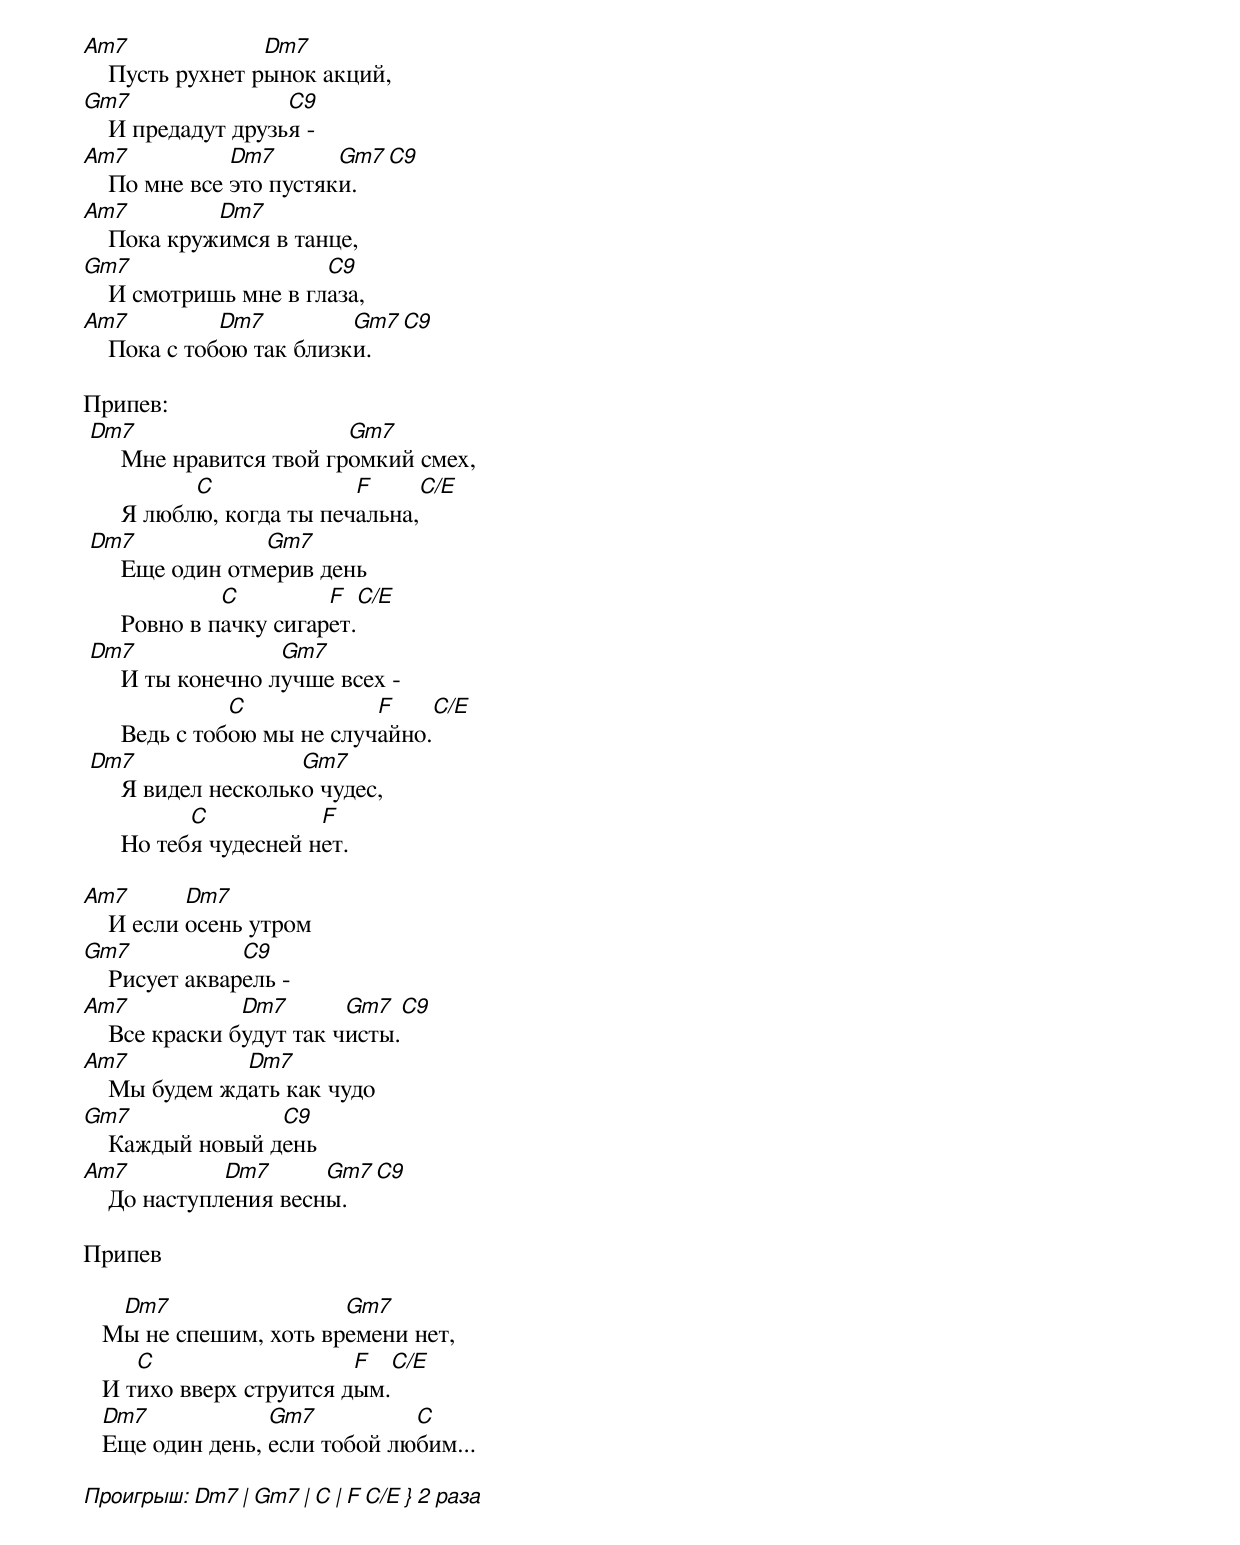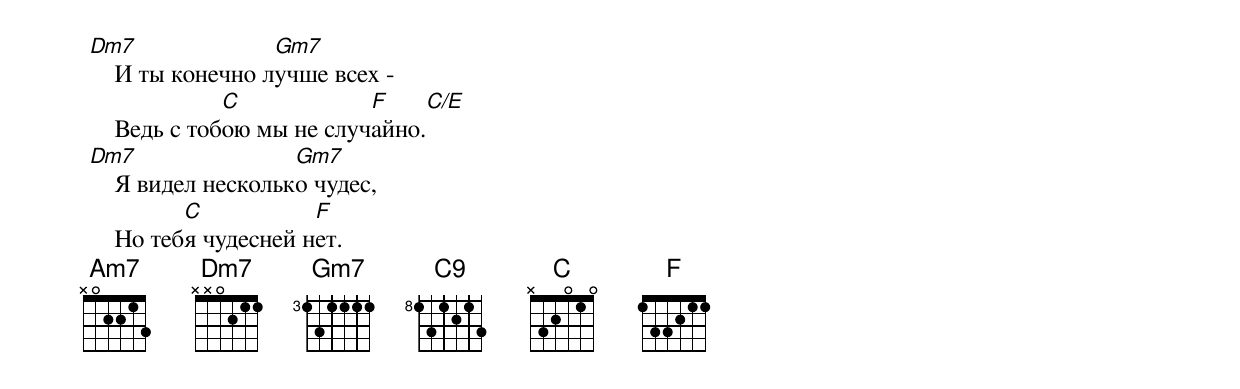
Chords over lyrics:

Am7               Dm7
    Пусть рухнет рынок акций,
Gm7                 C9
    И предадут друзья -
Am7            Dm7       Gm7  C9
    По мне все это пустяки.
Am7          Dm7
    Пока кружимся в танце,
Gm7                    C9
    И смотришь мне в глаза,
Am7           Dm7         Gm7  C9
    Пока с тобою так близки.

Припев:
 Dm7                      Gm7
      Мне нравится твой громкий смех,
            C              F       C/E
      Я люблю, когда ты печальна,
 Dm7              Gm7
      Еще один отмерив день
               C         F    C/E
      Ровно в пачку сигарет.
 Dm7                Gm7
      И ты конечно лучше всех -
                C            F      C/E
      Ведь с тобою мы не случайно.
 Dm7                  Gm7
      Я видел несколько чудес,
            C           F
      Но тебя чудесней нет.

Am7        Dm7
    И если осень утром
Gm7             C9
    Рисует акварель -
Am7             Dm7       Gm7   C9
    Все краски будут так чисты.
Am7            Dm7
    Мы будем ждать как чудо
Gm7               C9
    Каждый новый день
Am7           Dm7      Gm7  C9
    До наступления весны.

Припев

    Dm7                 Gm7
   Мы не спешим, хоть времени нет,
      C                   F    C/E
   И тихо вверх струится дым.
   Dm7            Gm7          C
   Еще один день, если тобой любим...

Проигрыш: Dm7 | Gm7 | C | F C/E  } 2 раза

 Dm7               Gm7
     И ты конечно лучше всех -
               C            F      C/E
     Ведь с тобою мы не случайно.
 Dm7                 Gm7
     Я видел несколько чудес,
           C           F
     Но тебя чудесней нет.
